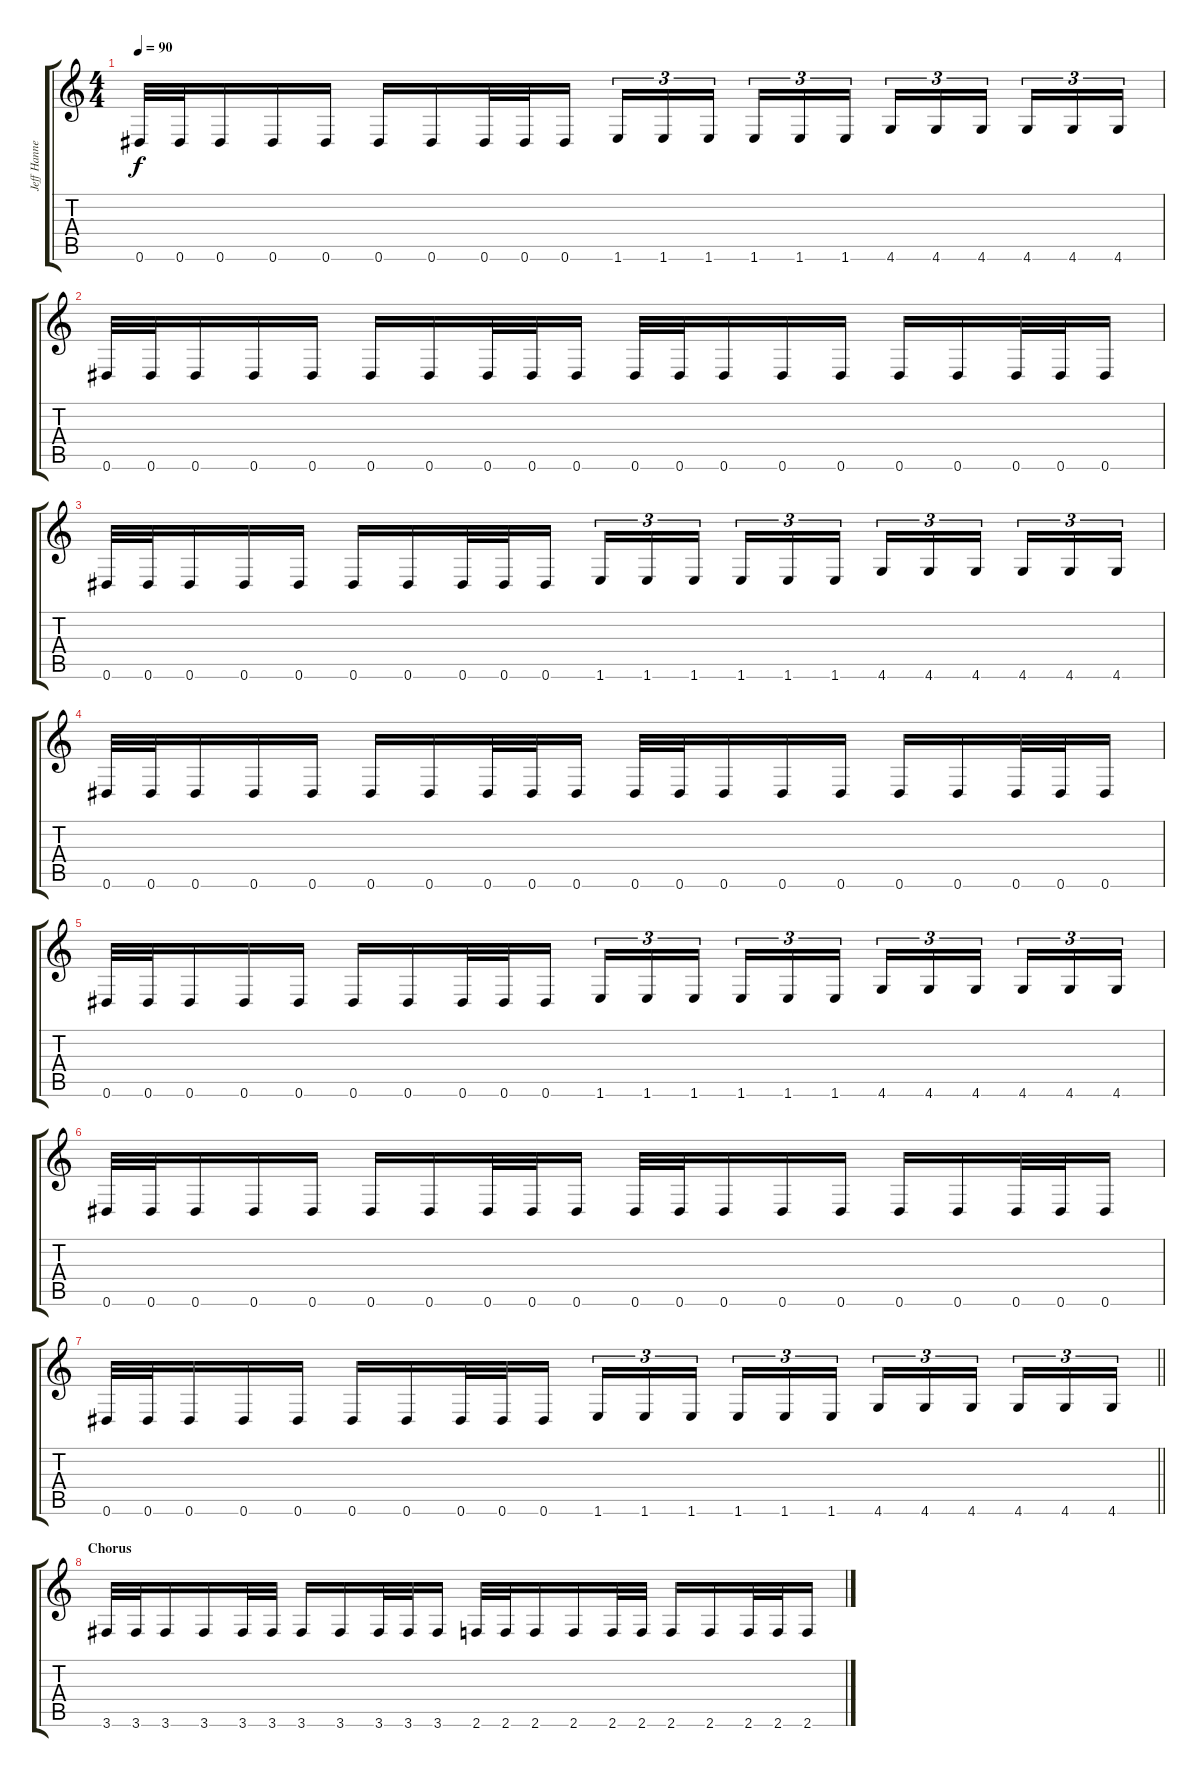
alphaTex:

\track ("Jeff Hanneman" "Jeff Hanne") {instrument overdrivenguitar}
\staff {score tabs}
\tuning (Eb4 Bb3 Gb3 Db3 Ab2 Eb2) {hide}
\ts (4 4)
\tempo 90
\clef g2
\ks c
0.6.32{dy f} 0.6.32 0.6.16 0.6.16 0.6.16 0.6.16 0.6.16 0.6.32 0.6.32 0.6.16 1.6.16{tu (3 2)} 1.6.16{tu (3 2)} 1.6.16{tu (3 2) beam splitsecondary} 1.6.16{tu (3 2)} 1.6.16{tu (3 2)} 1.6.16{tu (3 2)} 4.6.16{tu (3 2)} 4.6.16{tu (3 2)} 4.6.16{tu (3 2) beam splitsecondary} 4.6.16{tu (3 2)} 4.6.16{tu (3 2)} 4.6.16{tu (3 2)} |
0.6.32 0.6.32 0.6.16 0.6.16 0.6.16 0.6.16 0.6.16 0.6.32 0.6.32 0.6.16 0.6.32 0.6.32 0.6.16 0.6.16 0.6.16 0.6.16 0.6.16 0.6.32 0.6.32 0.6.16 |
0.6.32 0.6.32 0.6.16 0.6.16 0.6.16 0.6.16 0.6.16 0.6.32 0.6.32 0.6.16 1.6.16{tu (3 2)} 1.6.16{tu (3 2)} 1.6.16{tu (3 2) beam splitsecondary} 1.6.16{tu (3 2)} 1.6.16{tu (3 2)} 1.6.16{tu (3 2)} 4.6.16{tu (3 2)} 4.6.16{tu (3 2)} 4.6.16{tu (3 2) beam splitsecondary} 4.6.16{tu (3 2)} 4.6.16{tu (3 2)} 4.6.16{tu (3 2)} |
0.6.32 0.6.32 0.6.16 0.6.16 0.6.16 0.6.16 0.6.16 0.6.32 0.6.32 0.6.16 0.6.32 0.6.32 0.6.16 0.6.16 0.6.16 0.6.16 0.6.16 0.6.32 0.6.32 0.6.16 |
0.6.32 0.6.32 0.6.16 0.6.16 0.6.16 0.6.16 0.6.16 0.6.32 0.6.32 0.6.16 1.6.16{tu (3 2)} 1.6.16{tu (3 2)} 1.6.16{tu (3 2) beam splitsecondary} 1.6.16{tu (3 2)} 1.6.16{tu (3 2)} 1.6.16{tu (3 2)} 4.6.16{tu (3 2)} 4.6.16{tu (3 2)} 4.6.16{tu (3 2) beam splitsecondary} 4.6.16{tu (3 2)} 4.6.16{tu (3 2)} 4.6.16{tu (3 2)} |
0.6.32 0.6.32 0.6.16 0.6.16 0.6.16 0.6.16 0.6.16 0.6.32 0.6.32 0.6.16 0.6.32 0.6.32 0.6.16 0.6.16 0.6.16 0.6.16 0.6.16 0.6.32 0.6.32 0.6.16 |
\barLineRight lightlight
0.6.32 0.6.32 0.6.16 0.6.16 0.6.16 0.6.16 0.6.16 0.6.32 0.6.32 0.6.16 1.6.16{tu (3 2)} 1.6.16{tu (3 2)} 1.6.16{tu (3 2) beam splitsecondary} 1.6.16{tu (3 2)} 1.6.16{tu (3 2)} 1.6.16{tu (3 2)} 4.6.16{tu (3 2)} 4.6.16{tu (3 2)} 4.6.16{tu (3 2) beam splitsecondary} 4.6.16{tu (3 2)} 4.6.16{tu (3 2)} 4.6.16{tu (3 2)} |
\section ("" "Chorus")
3.6.32 3.6.32 3.6.16 3.6.16 3.6.32 3.6.32 3.6.16 3.6.16 3.6.32 3.6.32 3.6.16 2.6.32 2.6.32 2.6.16 2.6.16 2.6.32 2.6.32 2.6.16 2.6.16 2.6.32 2.6.32 2.6.16
